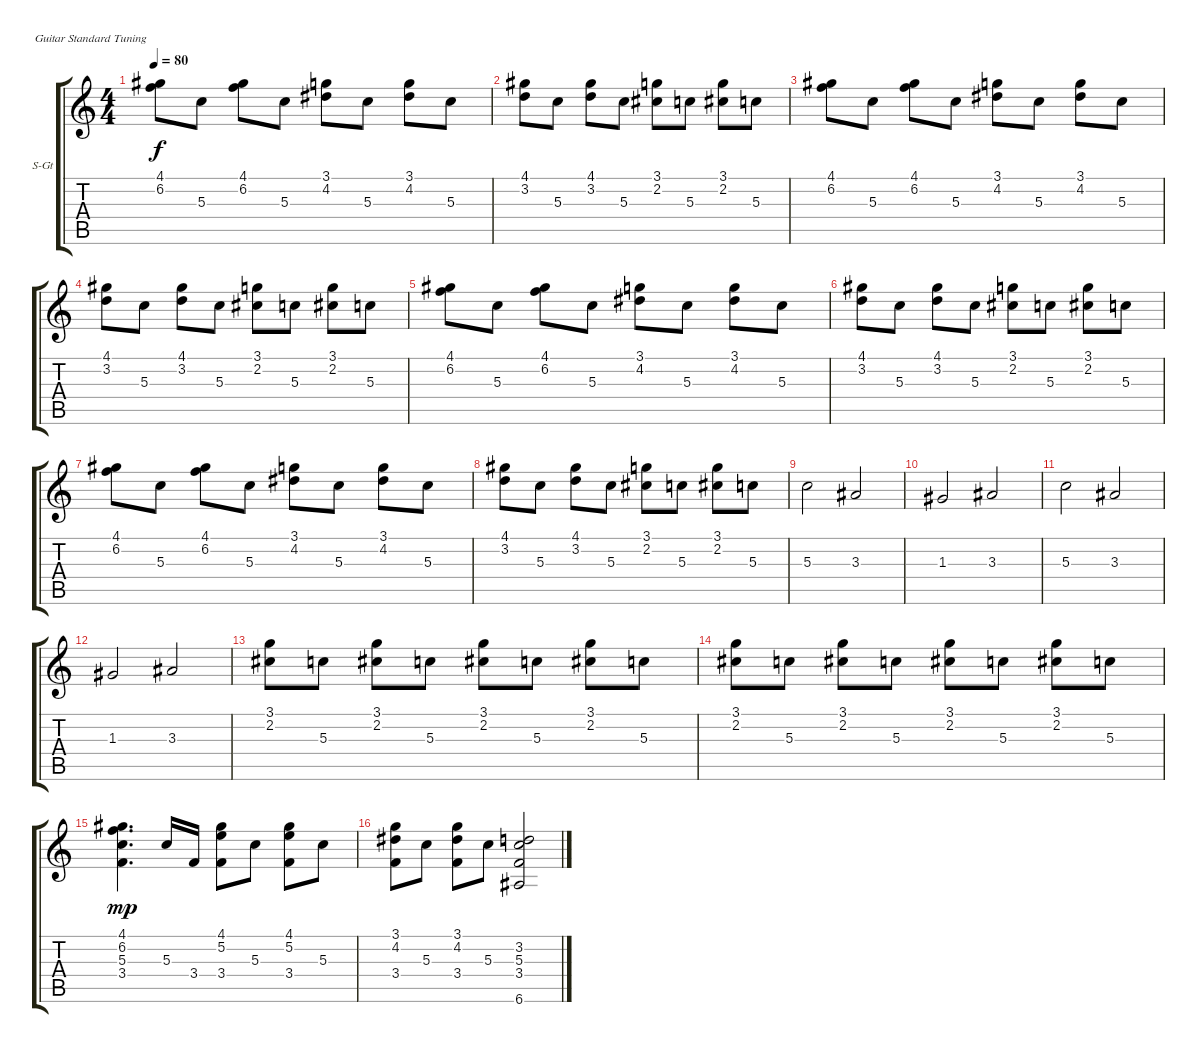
\bracketExtendMode groupsimilarinstruments
\firstSystemTrackNameOrientation horizontal
\otherSystemsTrackNameOrientation horizontal
\track ("Guitar 2" "S-Gt") {instrument acousticguitarsteel}
\staff {score tabs}
\tuning (E4 B3 G3 D3 A2 E2)
\ts (4 4)
\tempo 80
\clef g2
\ks c
(4.1 6.2).8{dy f} 5.3.8 (4.1 6.2).8 5.3.8 (3.1 4.2).8 5.3.8 (3.1 4.2).8 5.3.8 |
(4.1 3.2).8 5.3.8 (4.1 3.2).8 5.3.8 (3.1 2.2).8 5.3.8 (3.1 2.2).8 5.3.8 |
(4.1 6.2).8 5.3.8 (4.1 6.2).8 5.3.8 (3.1 4.2).8 5.3.8 (3.1 4.2).8 5.3.8 |
(4.1 3.2).8 5.3.8 (4.1 3.2).8 5.3.8 (3.1 2.2).8 5.3.8 (3.1 2.2).8 5.3.8 |
(4.1 6.2).8 5.3.8 (4.1 6.2).8 5.3.8 (3.1 4.2).8 5.3.8 (3.1 4.2).8 5.3.8 |
(4.1 3.2).8 5.3.8 (4.1 3.2).8 5.3.8 (3.1 2.2).8 5.3.8 (3.1 2.2).8 5.3.8 |
(4.1 6.2).8 5.3.8 (4.1 6.2).8 5.3.8 (3.1 4.2).8 5.3.8 (3.1 4.2).8 5.3.8 |
(4.1 3.2).8 5.3.8 (4.1 3.2).8 5.3.8 (3.1 2.2).8 5.3.8 (3.1 2.2).8 5.3.8 |
5.3.2 3.3.2 |
1.3.2 3.3.2 |
5.3.2 3.3.2 |
1.3.2 3.3.2 |
(3.1 2.2).8 5.3.8 (3.1 2.2).8 5.3.8 (3.1 2.2).8 5.3.8 (3.1 2.2).8 5.3.8 |
(3.1 2.2).8 5.3.8 (3.1 2.2).8 5.3.8 (3.1 2.2).8 5.3.8 (3.1 2.2).8 5.3.8 |
(4.1 6.2 5.3 3.4).4{d dy mp} 5.3.16 3.4.16 (4.1 5.2 3.4).8 5.3.8 (4.1 5.2 3.4).8 5.3.8 |
(3.1 4.2 3.4).8 5.3.8 (3.1 4.2 3.4).8 5.3.8 (3.2 5.3 3.4 6.6).2
